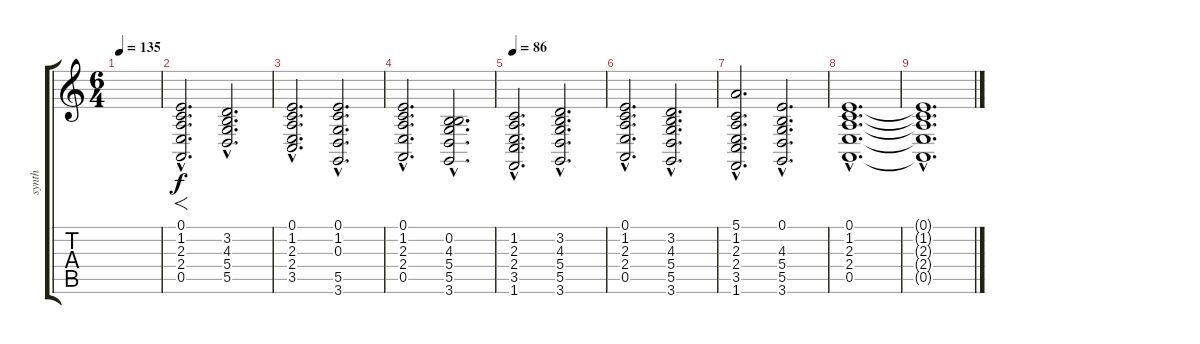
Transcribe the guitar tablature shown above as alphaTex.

\track ("synth" "synth") {instrument stringensemble2}
\staff {score tabs}
\tuning (E4 B3 G3 D3 A2 E2) {hide}
\ts (6 4)
\tempo 135
\clef g2
\ks c
|
(0.1{hac} 1.2{hac} 2.3{hac} 2.4{hac} 0.5{hac}).2{f d volume 8} (3.2{hac} 4.3{hac} 5.4{hac} 5.5{hac}).2{d} |
(0.1{hac} 1.2{hac} 2.3{hac} 2.4{hac} 3.5{hac}).2{d} (0.1{hac} 1.2{hac} 0.3{hac} 5.5{hac} 3.6{hac}).2{d} |
(0.1{hac} 1.2{hac} 2.3{hac} 2.4{hac} 0.5{hac}).2{d} (0.2{hac} 4.3{hac} 5.4{hac} 5.5{hac} 3.6{hac}).2{d} |
\tempo 86
(1.2{hac} 2.3{hac} 2.4{hac} 3.5{hac} 1.6{hac}).2{d} (3.2{hac} 4.3{hac} 5.4{hac} 5.5{hac} 3.6{hac}).2{d} |
(0.1{hac} 1.2{hac} 2.3{hac} 2.4{hac} 0.5{hac}).2{d} (3.2{hac} 4.3{hac} 5.4{hac} 5.5{hac} 3.6{hac}).2{d} |
(5.1{hac} 1.2{hac} 2.3{hac} 2.4{hac} 3.5{hac} 1.6{hac}).2{d} (0.1{hac} 4.3{hac} 5.4{hac} 5.5{hac} 3.6{hac}).2{d} |
(0.1{hac} 1.2{hac} 2.3{hac} 2.4{hac} 0.5{hac}).1{d volume 1} |
(0.1{hac t} 1.2{hac t} 2.3{hac t} 2.4{hac t} 0.5{hac t}).1{d}
